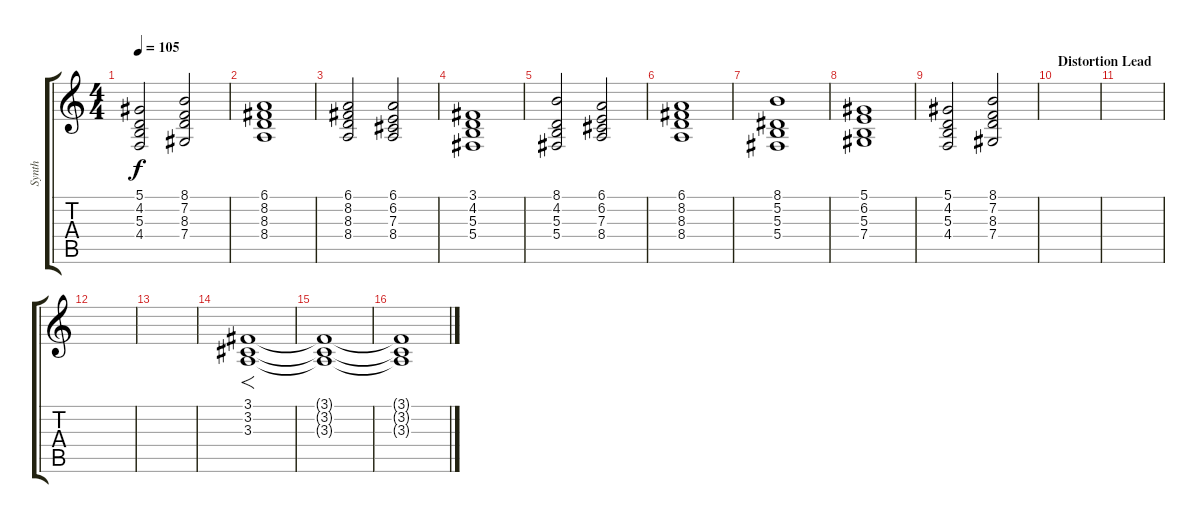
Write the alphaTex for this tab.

\track ("Synth" "Synth") {instrument stringensemble1}
\staff {score tabs}
\tuning (Eb4 Bb3 Gb3 Db3 Ab2 Eb2) {hide}
\ts (4 4)
\tempo 105
\clef g2
\ks c
(5.1 4.2 5.3 4.4).2{dy f} (8.1 7.2 8.3 7.4).2 |
(6.1 8.2 8.3 8.4).1 |
(6.1 8.2 8.3 8.4).2 (6.1 6.2 7.3 8.4).2 |
(3.1 4.2 5.3 5.4).1 |
(8.1 4.2 5.3 5.4).2 (6.1 6.2 7.3 8.4).2 |
(6.1 8.2 8.3 8.4).1 |
(8.1 5.2 5.3 5.4).1 |
(5.1 6.2 5.3 7.4).1 |
(5.1 4.2 5.3 4.4).2 (8.1 7.2 8.3 7.4).2 |
\section ("" "Distortion Lead")
|
|
|
|
(3.1 3.2 3.3).1{f} |
(3.1{t} 3.2{t} 3.3{t}).1 |
(3.1{t} 3.2{t} 3.3{t}).1
